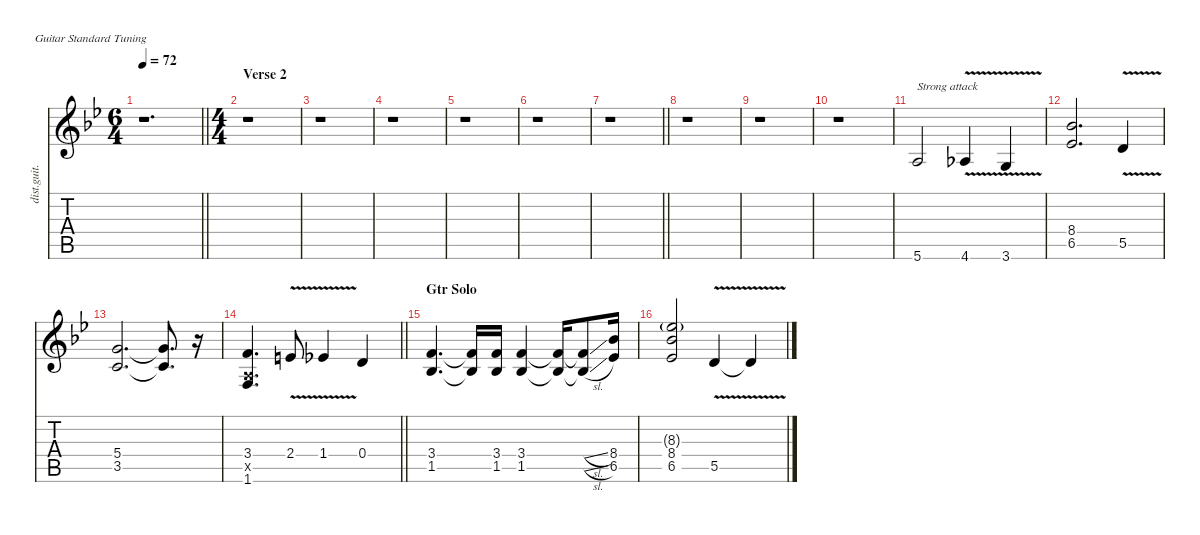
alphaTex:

\defaultSystemsLayout 4
\hideDynamics
\bracketExtendMode nobrackets
\otherSystemsTrackNameOrientation horizontal
\track ("Gtr Lead 1" "dist.guit.") {instrument distortionguitar}
\staff {score tabs}
\tuning (E4 B3 G3 D3 A2 E2)
\ts (6 4)
\beaming (8 6 6)
\tempo 72
\clef g2
\barLineRight lightlight
\ks bb
r.1{d dy ff beam Down} |
\ts (4 4)
\beaming (8 2 2 2 2)
\section ("" "Verse 2")
r.1{beam Down} |
r.1{beam Down} |
r.1{beam Down} |
r.1{beam Down} |
r.1{beam Down} |
\barLineRight lightlight
r.1{beam Down} |
r.1{beam Down} |
r.1{beam Down} |
r.1{beam Down} |
5.6{acc forcenatural}.2{txt "Strong attack" beam Up} 4.6{v acc b}.4{beam Up} 3.6{v acc forcenatural}.4{beam Up} |
(8.4{acc b} 6.5{acc b}).2{d beam Up} 5.5{v acc forcenatural}.4{beam Up} |
(5.4{acc forcenatural} 3.5{acc forcenatural}).2{d beam Up} (5.4{t acc forcenatural} 3.5{t acc forcenatural}).8{d beam Up} r.16{beam Up} |
\barLineRight lightlight
(3.4{acc forcenatural} 0.5{x acc forcenatural} 1.6{acc forcenatural}).4{d beam Up} 2.4{v acc forcenatural}.8{beam Up} 1.4{v acc b}.4{beam Up} 0.4{acc forcenatural}.4{beam Up} |
\section ("" "Gtr Solo")
(3.4{acc forcenatural} 1.5{acc b}).4{d beam Up} (3.4{t acc forcenatural} 1.5{t acc b}).16{beam Up} (3.4{acc forcenatural} 1.5{acc b}).16{beam Up} (3.4{acc forcenatural} 1.5{acc b}).4{beam Up} (3.4{t acc forcenatural} 1.5{t acc b}).16{beam Up} (3.4{sl t acc forcenatural} 1.5{sl t acc b}).8{beam Up} (8.4{acc b} 6.5{acc b}).16{beam Up} |
(8.3{g acc b} 8.4{acc b} 6.5{acc b}).2{beam Up} 5.5{v acc forcenatural}.4{beam Up} 5.5{v t acc forcenatural}.4{beam Up}
